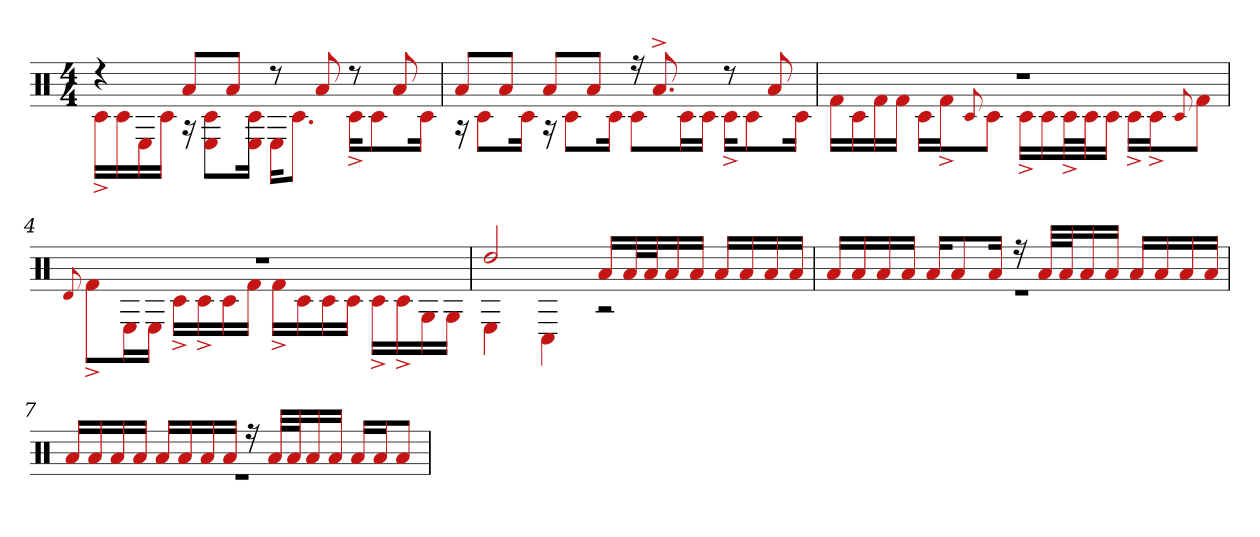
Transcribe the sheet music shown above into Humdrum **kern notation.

**kern
*part1
*staff1
*clefX
*k[]
*M4/4
=1
*^
4r	16c#^LL
.	16c#
.	16E
.	16c#JJ
8aL	16r
.	8E 8c#L
8aJ	.
.	16E 16c#Jk
8r	16EKL
.	8.c#J
8a	.
8r	16c#^KL
.	8c#
8a	.
.	16c#Jk
=2	=2
8aL	16r
.	8c#L
8aJ	.
.	16c#Jk
8aL	16r
.	8c#L
8aJ	.
.	16c#Jk
16r	8c#L
8.a^	.
.	16c#L
.	16c#JJ
8r	16c#^KL
.	8c#
8a	.
.	16c#Jk
=3	=3
1r	16f#LL
.	16c#
.	16f#
.	16f#JJ
.	16c#LL
.	16f#^J
.	8qqc#
.	8c#J
.	16c#^LL
.	16c#
.	32c#^L
.	32c#J
.	16c#JJ
.	16c#^LL
.	16c#^J
.	8qqc#
.	8f#J
=4	=4
.	8qqd
1r	8f#^L
.	16EL
.	16EJJ
.	16c#^LL
.	16c#^
.	16c#
.	16f#JJ
.	16f#^LL
.	16c#
.	16c#
.	16c#JJ
.	16c#^LL
.	16c#^
.	16G
.	16GJJ
=5	=5
2dd	4E
.	4C#
16aLL	2r
32aL	.
32aJ	.
16a	.
16aJJ	.
16aLL	.
16a	.
16a	.
16aJJ	.
=6	=6
16aLL	1r
16a	.
16a	.
16aJJ	.
16aKL	.
8a	.
16aJk	.
16r	.
32aLLL	.
32aJ	.
16a	.
16aJJ	.
16aLL	.
16a	.
16a	.
16aJJ	.
=7	=7
16aLL	1r
16a	.
16a	.
16aJJ	.
16aLL	.
16a	.
16a	.
16aJJ	.
16r	.
32aLLL	.
32aJ	.
16a	.
16aJJ	.
16aLL	.
16aJ	.
8aJ	.
*v	*v
=
*-
